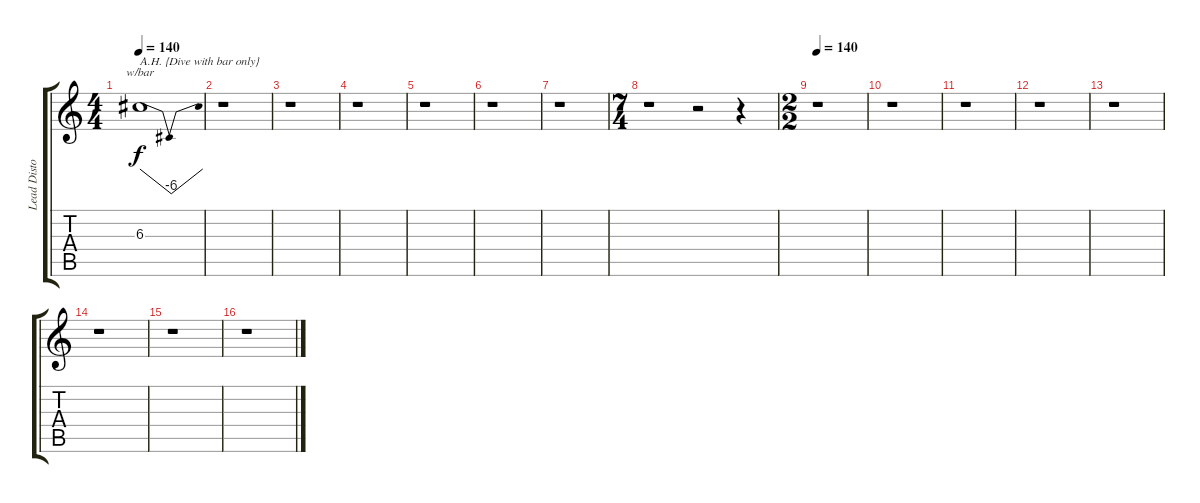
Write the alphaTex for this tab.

\track ("Lead Distortion Guitar" "Lead Disto") {instrument distortionguitar}
\staff {score tabs}
\tuning (E4 B3 G3 D3 A2 E2) {hide}
\ts (4 4)
\tempo 140
\clef g2
\ks c
6.3{t}.1{tbe (dip default 0 0 30 -24 60 0) txt "A.H. {Dive with bar only}" dy f} |
r.1 |
r.1 |
r.1 |
r.1 |
r.1 |
r.1 |
\ts (7 4)
r.1 r.2 r.4 |
\ts (2 2)
\tempo 140
r.1 |
r.1 |
r.1 |
r.1 |
r.1 |
r.1 |
r.1 |
r.1
